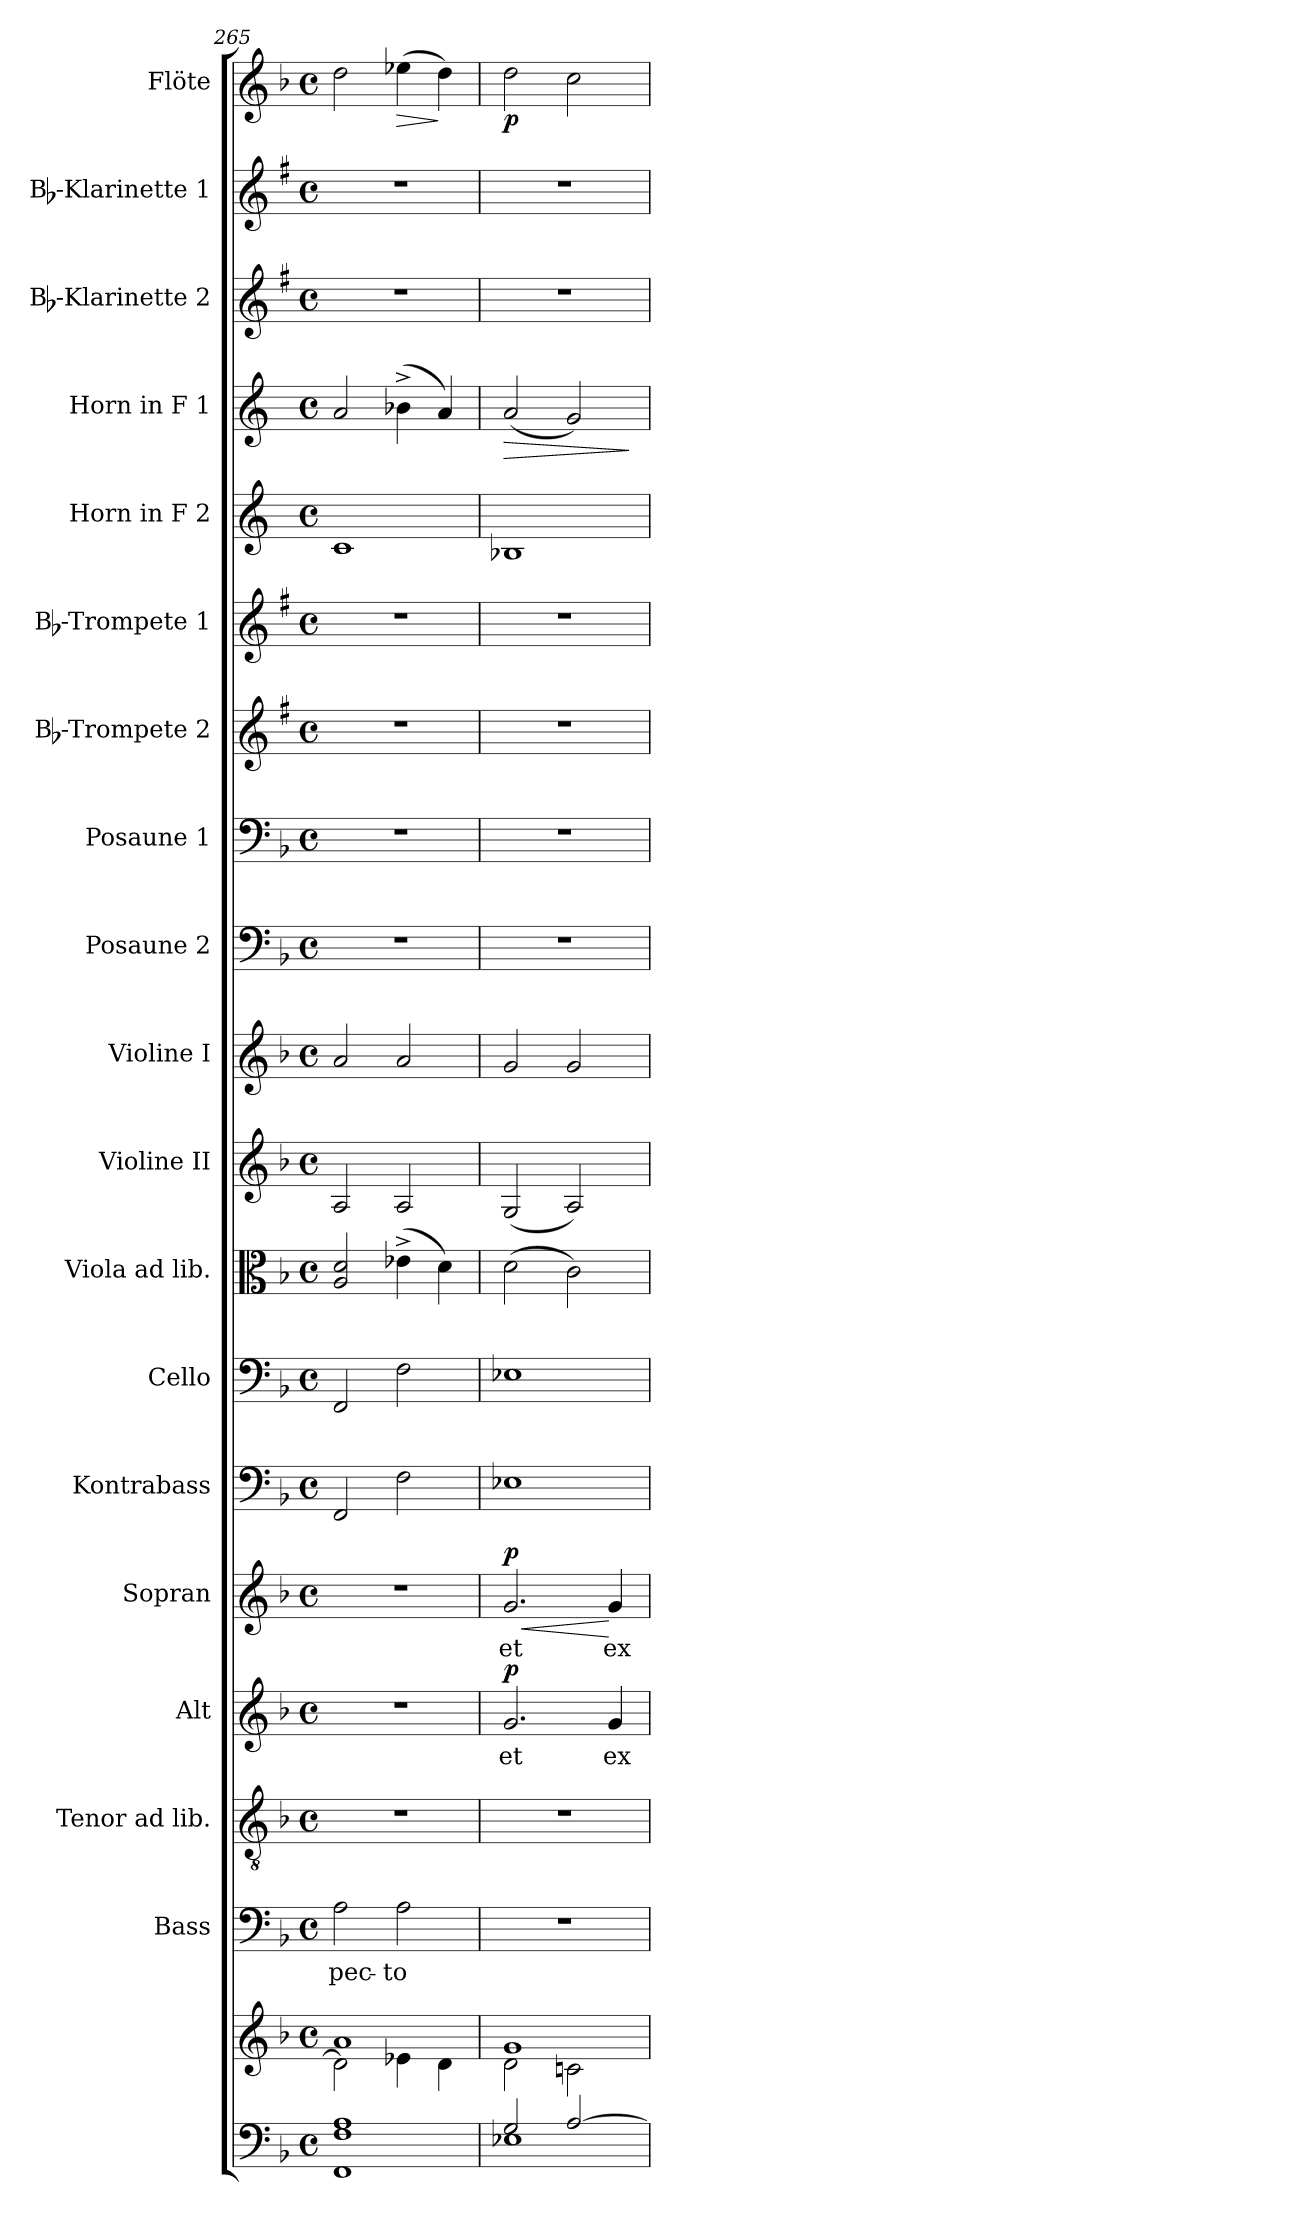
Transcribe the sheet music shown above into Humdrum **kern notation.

**kern	**kern	**kern	**text	**kern	**kern	**text	**dynam	**kern	**text	**dynam	**kern	**kern	**kern	**kern	**kern	**kern	**kern	**kern	**kern	**kern	**kern	**dynam	**kern	**kern	**kern	**dynam
*part19	*part19	*part18	*part18	*part17	*part16	*part16	*part16	*part15	*part15	*part15	*part14	*part13	*part12	*part11	*part10	*part9	*part8	*part7	*part6	*part5	*part4	*part4	*part3	*part2	*part1	*part1
*staff20	*staff19	*staff18	*staff18	*staff17	*staff16	*staff16	*staff16	*staff15	*staff15	*staff15	*staff14	*staff13	*staff12	*staff11	*staff10	*staff9	*staff8	*staff7	*staff6	*staff5	*staff4	*staff4	*staff3	*staff2	*staff1	*staff1
*	*	*I"Bass	*	*I"Tenor ad lib.	*I"Alt	*	*	*I"Sopran	*	*	*I"Kontrabass	*I"Cello	*I"Viola ad lib.	*I"Violine II	*I"Violine I	*I"Posaune 2	*I"Posaune 1	*I"Bb-Trompete 2	*I"Bb-Trompete 1	*I"Horn in F 2	*I"Horn in F 1	*	*I"Bb-Klarinette 2	*I"Bb-Klarinette 1	*I"Flöte	*
*	*	*I'B.	*	*I'T.	*I'A.	*	*	*I'S.	*	*	*I'Kb.	*	*I'Vla.	*I'Vl. II	*I'Vl. I	*I'Pos. 2	*I'Pos. 1	*I'Bb Trp. 2	*I'Bb Trp. 1	*	*	*	*I'Bb Kl. 2	*I'Bb Kl. 1	*I'Fl.	*
*clefF4	*clefG2	*clefF4	*	*clefGv2	*clefG2	*	*	*clefG2	*	*	*clefF4	*clefF4	*clefC3	*clefG2	*clefG2	*clefF4	*clefF4	*clefG2	*clefG2	*clefG2	*clefG2	*	*clefG2	*clefG2	*clefG2	*
*	*	*	*	*	*	*	*	*	*	*	*ITrd7c12	*	*	*	*	*	*	*ITrd1c2	*ITrd1c2	*ITrd4c7	*ITrd4c7	*	*ITrd1c2	*ITrd1c2	*	*
*k[b-]	*k[b-]	*k[b-]	*	*k[b-]	*k[b-]	*	*	*k[b-]	*	*	*k[b-]	*k[b-]	*k[b-]	*k[b-]	*k[b-]	*k[b-]	*k[b-]	*k[b-]	*k[b-]	*k[b-]	*k[b-]	*	*k[b-]	*k[b-]	*k[b-]	*
*F:	*F:	*F:	*	*F:	*F:	*	*	*F:	*	*	*F:	*F:	*F:	*F:	*F:	*F:	*F:	*F:	*F:	*F:	*F:	*	*F:	*F:	*F:	*
*M4/4	*M4/4	*M4/4	*	*M4/4	*M4/4	*	*	*M4/4	*	*	*M4/4	*M4/4	*M4/4	*M4/4	*M4/4	*M4/4	*M4/4	*M4/4	*M4/4	*M4/4	*M4/4	*	*M4/4	*M4/4	*M4/4	*
*met(c)	*met(c)	*met(c)	*	*met(c)	*met(c)	*	*	*met(c)	*	*	*met(c)	*met(c)	*met(c)	*met(c)	*met(c)	*met(c)	*met(c)	*met(c)	*met(c)	*met(c)	*met(c)	*	*met(c)	*met(c)	*met(c)	*
=265	=265	=265	=265	=265	=265	=265	=265	=265	=265	=265	=265	=265	=265	=265	=265	=265	=265	=265	=265	=265	=265	=265	=265	=265	=265	=265
*^	*^	*	*	*	*	*	*	*	*	*	*	*	*	*	*	*	*	*	*	*	*	*	*	*	*	*
!	!	!	!	!	!LO:LY:b	!	!	!	!	!	!	!	!	!	!	!	!	!	!	!	!	!	!	!	!	!	!	!
1F 1A	1FF	1a	2d\]	2A\	-pec-	1r	1r	.	.	1r	.	.	2FFF/	2FF/	2A/ 2d/	2A/	2a/	1r	1r	1r	1r	1F	2d/	.	1r	1r	2dd\	.
!	!	!	!	!	!LO:LY:b	!	!	!	!	!	!	!	!	!	!	!	!	!	!	!	!	!	!	!	!	!	!	!LO:HP:b
.	.	.	4e-X\	2A\	-to	.	.	.	.	.	.	.	2FF\	2F\	(>4e-X^>\	2A/	2a/	.	.	.	.	.	(>4e-X^>\	.	.	.	(>4ee-X\	>
.	.	.	4d\	.	.	.	.	.	.	.	.	.	.	.	4d\)	.	.	.	.	.	.	.	4d/)	.	.	.	4dd\)	]
=266	=266	=266	=266	=266	=266	=266	=266	=266	=266	=266	=266	=266	=266	=266	=266	=266	=266	=266	=266	=266	=266	=266	=266	=266	=266	=266	=266	=266
!	!	!	!	!	!	!	!	!LO:LY:b	!LO:DY:a	!	!LO:LY:b	!LO:HP:b	!	!	!	!	!	!	!	!	!	!	!	!LO:HP:b	!	!	!	!
!	!	!	!	!	!	!	!	!	!	!	!	!LO:DY:n=1:a	!	!	!	!	!	!	!	!	!	!	!	!	!	!	!	!LO:DY:b
2G/	1E-X	1g	2d\	1r	.	1r	2.g/	et	p	2.g/	et	< p	1EE-X	1E-X	(>2d\	(<2G/	2g/	1r	1r	1r	1r	1E-X	(<2d/	>	1r	1r	2dd\	p
[>2A/	.	.	2cn\	.	.	.	.	.	.	.	.	.	.	.	2c\)	2A/)	2g/	.	.	.	.	.	2c/)	.	.	.	2cc\	.
!	!	!	!	!	!	!	!	!LO:LY:b	!	!	!LO:LY:b	!	!	!	!	!	!	!	!	!	!	!	!	!	!	!	!	!
.	.	.	.	.	.	.	4g/	ex-	.	4g/	ex-	[	.	.	.	.	.	.	.	.	.	.	.	.	.	.	.	.
*v	*v	*	*	*	*	*	*	*	*	*	*	*	*	*	*	*	*	*	*	*	*	*	*	*	*	*	*	*
*	*v	*v	*	*	*	*	*	*	*	*	*	*	*	*	*	*	*	*	*	*	*	*	*	*	*	*	*
.	.	.	.	.	.	.	.	.	.	.	.	.	.	.	.	.	.	.	.	.	.	]	.	.	.	.
=	=	=	=	=	=	=	=	=	=	=	=	=	=	=	=	=	=	=	=	=	=	=	=	=	=	=
*-	*-	*-	*-	*-	*-	*-	*-	*-	*-	*-	*-	*-	*-	*-	*-	*-	*-	*-	*-	*-	*-	*-	*-	*-	*-	*-
